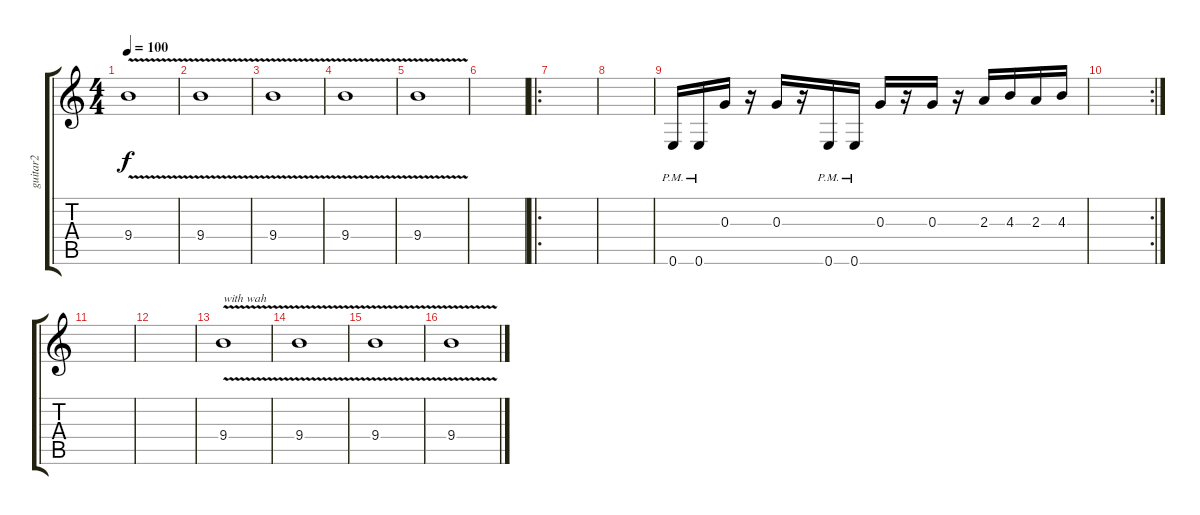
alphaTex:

\track ("guitar2" "guitar2") {instrument distortionguitar}
\staff {score tabs}
\tuning (E4 B3 G3 D3 A2 E2) {hide}
\ts (4 4)
\tempo 100
\clef g2
\ks c
9.4{v}.1{dy f} |
9.4{v}.1 |
9.4{v}.1 |
9.4{v}.1 |
9.4{v}.1 |
|
\ro
|
|
0.6{pm}.16 0.6{pm}.16 0.3.16 r.16 0.3.16 r.16 0.6{pm}.16 0.6{pm}.16 0.3.16 r.16 0.3.16 r.16 2.3.16 4.3.16 2.3.16 4.3.16 |
\rc 2
|
|
|
9.4{v}.1{txt "with wah"} |
9.4{v}.1 |
9.4{v}.1 |
9.4{v}.1
